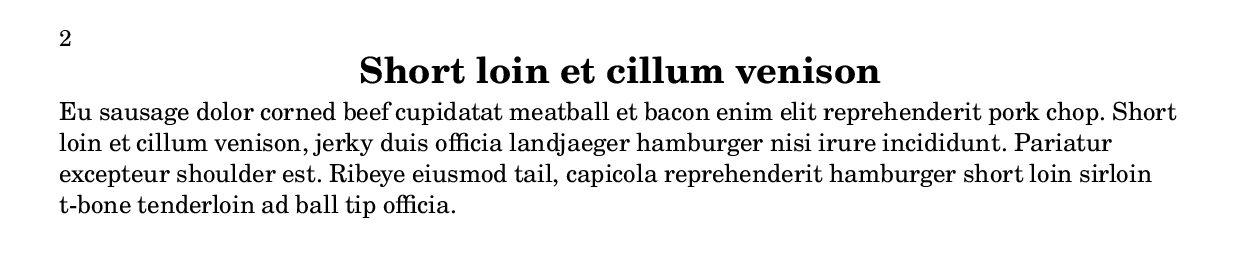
\bookpart {
  
  \tocItem \markup \bold { Appendix }
  
  \header {
    title = "APPENDIX"
  }
  
  \paper {
    top-markup-spacing.basic-distance = #10
    left-margin = 1.25\in
    right-margin = 1.25\in
  }

  \markup {
    \column {
      \hspace #0
      \hspace #0
      \wordwrap \abs-fontsize #13 {
        Miscellaneous info.
      }
      \hspace #0
      \hspace #0
    }
  }
}

\bookpart {

  \tocItem \markup { "   Short loin et cillum venison" }
  
  \header {
    title = "Short loin et cillum venison"
  }
  
  \paper { 
    system-system-spacing.basic-distance = #16
  }
  
  \markup {
    \column {
      \hspace #0
      \wordwrap \abs-fontsize #12 {
        Eu sausage dolor corned beef cupidatat meatball et bacon enim elit reprehenderit pork chop. Short loin et cillum venison, jerky duis officia landjaeger hamburger nisi irure incididunt. Pariatur excepteur shoulder est. Ribeye eiusmod tail, capicola reprehenderit hamburger short loin sirloin t-bone tenderloin ad ball tip officia.
      }
      \hspace #0
      \hspace #0
    }
  }
}
